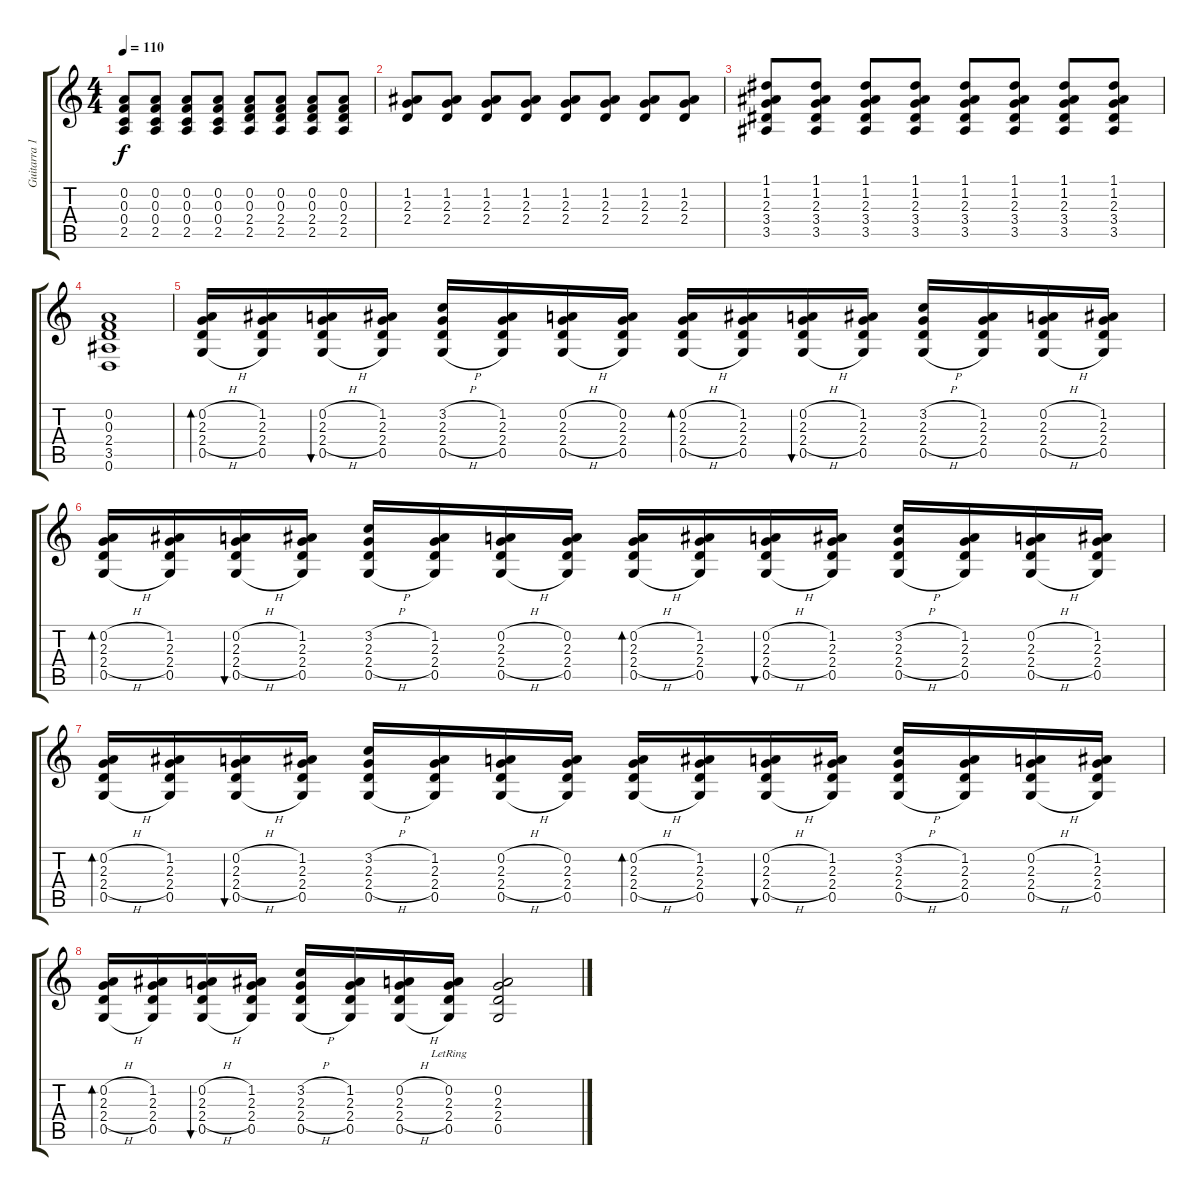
\track ("Guitarra 1" "Guitarra 1") {instrument distortionguitar}
\staff {score tabs}
\tuning (D4 A3 F3 C3 G2 D2) {hide}
\ts (4 4)
\tempo 110
\clef g2
\ks c
(0.2 0.3 0.4 2.5).8{dy f} (0.2 0.3 0.4 2.5).8 (0.2 0.3 0.4 2.5).8 (0.2 0.3 0.4 2.5).8 (0.2 0.3 2.4 2.5).8 (0.2 0.3 2.4 2.5).8 (0.2 0.3 2.4 2.5).8 (0.2 0.3 2.4 2.5).8 |
(1.2 2.3 2.4).8 (1.2 2.3 2.4).8 (1.2 2.3 2.4).8 (1.2 2.3 2.4).8 (1.2 2.3 2.4).8 (1.2 2.3 2.4).8 (1.2 2.3 2.4).8 (1.2 2.3 2.4).8 |
(1.1 1.2 2.3 3.4 3.5).8 (1.1 1.2 2.3 3.4 3.5).8 (1.1 1.2 2.3 3.4 3.5).8 (1.1 1.2 2.3 3.4 3.5).8 (1.1 1.2 2.3 3.4 3.5).8 (1.1 1.2 2.3 3.4 3.5).8 (1.1 1.2 2.3 3.4 3.5).8 (1.1 1.2 2.3 3.4 3.5).8 |
(0.2 0.3 2.4 3.5 0.6).1 |
(0.2{h} 2.3{h} 2.4{h} 0.5{h}).16{bd 60 instrument electricguitarjazz} (1.2 2.3 2.4 0.5).16 (0.2{h} 2.3{h} 2.4{h} 0.5{h}).16{bu 60} (1.2 2.3 2.4 0.5).16 (3.2{h} 2.3{h} 2.4{h} 0.5{h}).16 (1.2 2.3 2.4 0.5).16 (0.2{h} 2.3{h} 2.4{h} 0.5{h}).16 (0.2 2.3 2.4 0.5).16 (0.2{h} 2.3{h} 2.4{h} 0.5{h}).16{bd 60} (1.2 2.3 2.4 0.5).16 (0.2{h} 2.3{h} 2.4{h} 0.5{h}).16{bu 60} (1.2 2.3 2.4 0.5).16 (3.2{h} 2.3{h} 2.4{h} 0.5{h}).16 (1.2 2.3 2.4 0.5).16 (0.2{h} 2.3{h} 2.4{h} 0.5{h}).16 (1.2 2.3 2.4 0.5).16 |
(0.2{h} 2.3{h} 2.4{h} 0.5{h}).16{bd 60} (1.2 2.3 2.4 0.5).16 (0.2{h} 2.3{h} 2.4{h} 0.5{h}).16{bu 60} (1.2 2.3 2.4 0.5).16 (3.2{h} 2.3{h} 2.4{h} 0.5{h}).16 (1.2 2.3 2.4 0.5).16 (0.2{h} 2.3{h} 2.4{h} 0.5{h}).16 (0.2 2.3 2.4 0.5).16 (0.2{h} 2.3{h} 2.4{h} 0.5{h}).16{bd 60} (1.2 2.3 2.4 0.5).16 (0.2{h} 2.3{h} 2.4{h} 0.5{h}).16{bu 60} (1.2 2.3 2.4 0.5).16 (3.2{h} 2.3{h} 2.4{h} 0.5{h}).16 (1.2 2.3 2.4 0.5).16 (0.2{h} 2.3{h} 2.4{h} 0.5{h}).16 (1.2 2.3 2.4 0.5).16 |
(0.2{h} 2.3{h} 2.4{h} 0.5{h}).16{bd 60} (1.2 2.3 2.4 0.5).16 (0.2{h} 2.3{h} 2.4{h} 0.5{h}).16{bu 60} (1.2 2.3 2.4 0.5).16 (3.2{h} 2.3{h} 2.4{h} 0.5{h}).16 (1.2 2.3 2.4 0.5).16 (0.2{h} 2.3{h} 2.4{h} 0.5{h}).16 (0.2 2.3 2.4 0.5).16 (0.2{h} 2.3{h} 2.4{h} 0.5{h}).16{bd 60} (1.2 2.3 2.4 0.5).16 (0.2{h} 2.3{h} 2.4{h} 0.5{h}).16{bu 60} (1.2 2.3 2.4 0.5).16 (3.2{h} 2.3{h} 2.4{h} 0.5{h}).16 (1.2 2.3 2.4 0.5).16 (0.2{h} 2.3{h} 2.4{h} 0.5{h}).16 (1.2 2.3 2.4 0.5).16 |
(0.2{h} 2.3{h} 2.4{h} 0.5{h}).16{bd 60} (1.2 2.3 2.4 0.5).16 (0.2{h} 2.3{h} 2.4{h} 0.5{h}).16{bu 60} (1.2 2.3 2.4 0.5).16 (3.2{h} 2.3{h} 2.4{h} 0.5{h}).16 (1.2 2.3 2.4 0.5).16 (0.2{h} 2.3{h} 2.4{h} 0.5{h}).16 (0.2{lr} 2.3{lr} 2.4{lr} 0.5{lr}).16 (0.2 2.3 2.4 0.5).2
